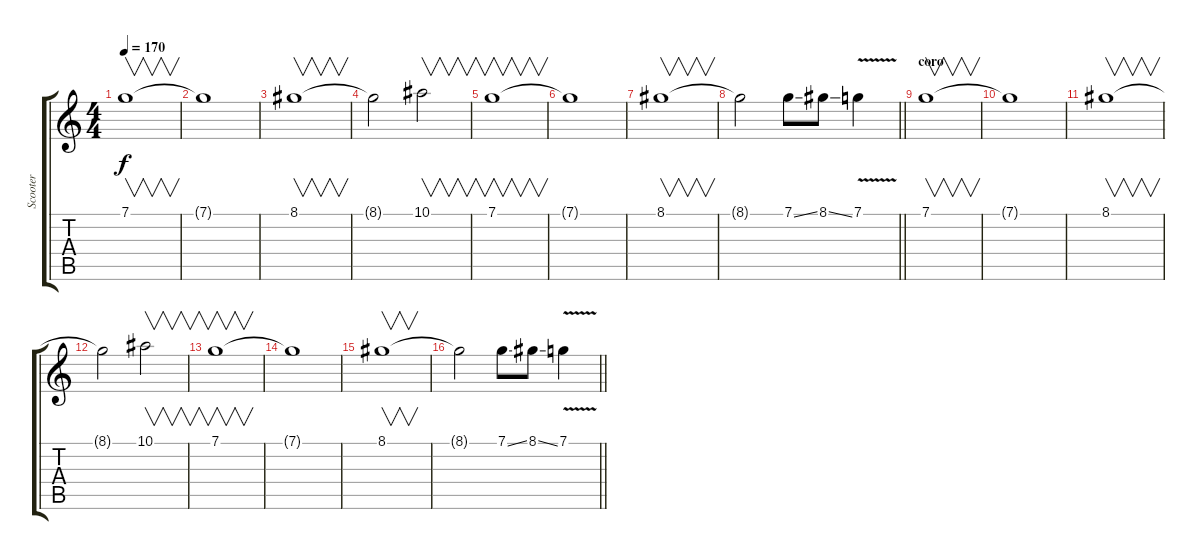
\track ("Scooter" "Scooter") {instrument distortionguitar}
\staff {score tabs}
\tuning (C4 G3 Eb3 Bb2 F2 C2) {hide}
\ts (4 4)
\tempo 170
\clef g2
\ks c
7.1.1{v dy f} |
7.1{t}.1 |
8.1.1{v} |
8.1{t}.2 10.1.2{v} |
7.1.1{v} |
7.1{t}.1 |
8.1.1{v} |
\barLineRight lightlight
8.1{t}.2 7.1{ss}.8 8.1{ss}.8 7.1{v}.4 |
\section ("" "coro")
7.1.1{v volume 16} |
7.1{t}.1 |
8.1.1{v} |
8.1{t}.2 10.1.2{v} |
7.1.1{v} |
7.1{t}.1 |
8.1.1{v} |
\barLineRight lightlight
8.1{t}.2 7.1{ss}.8 8.1{ss}.8 7.1{v}.4
